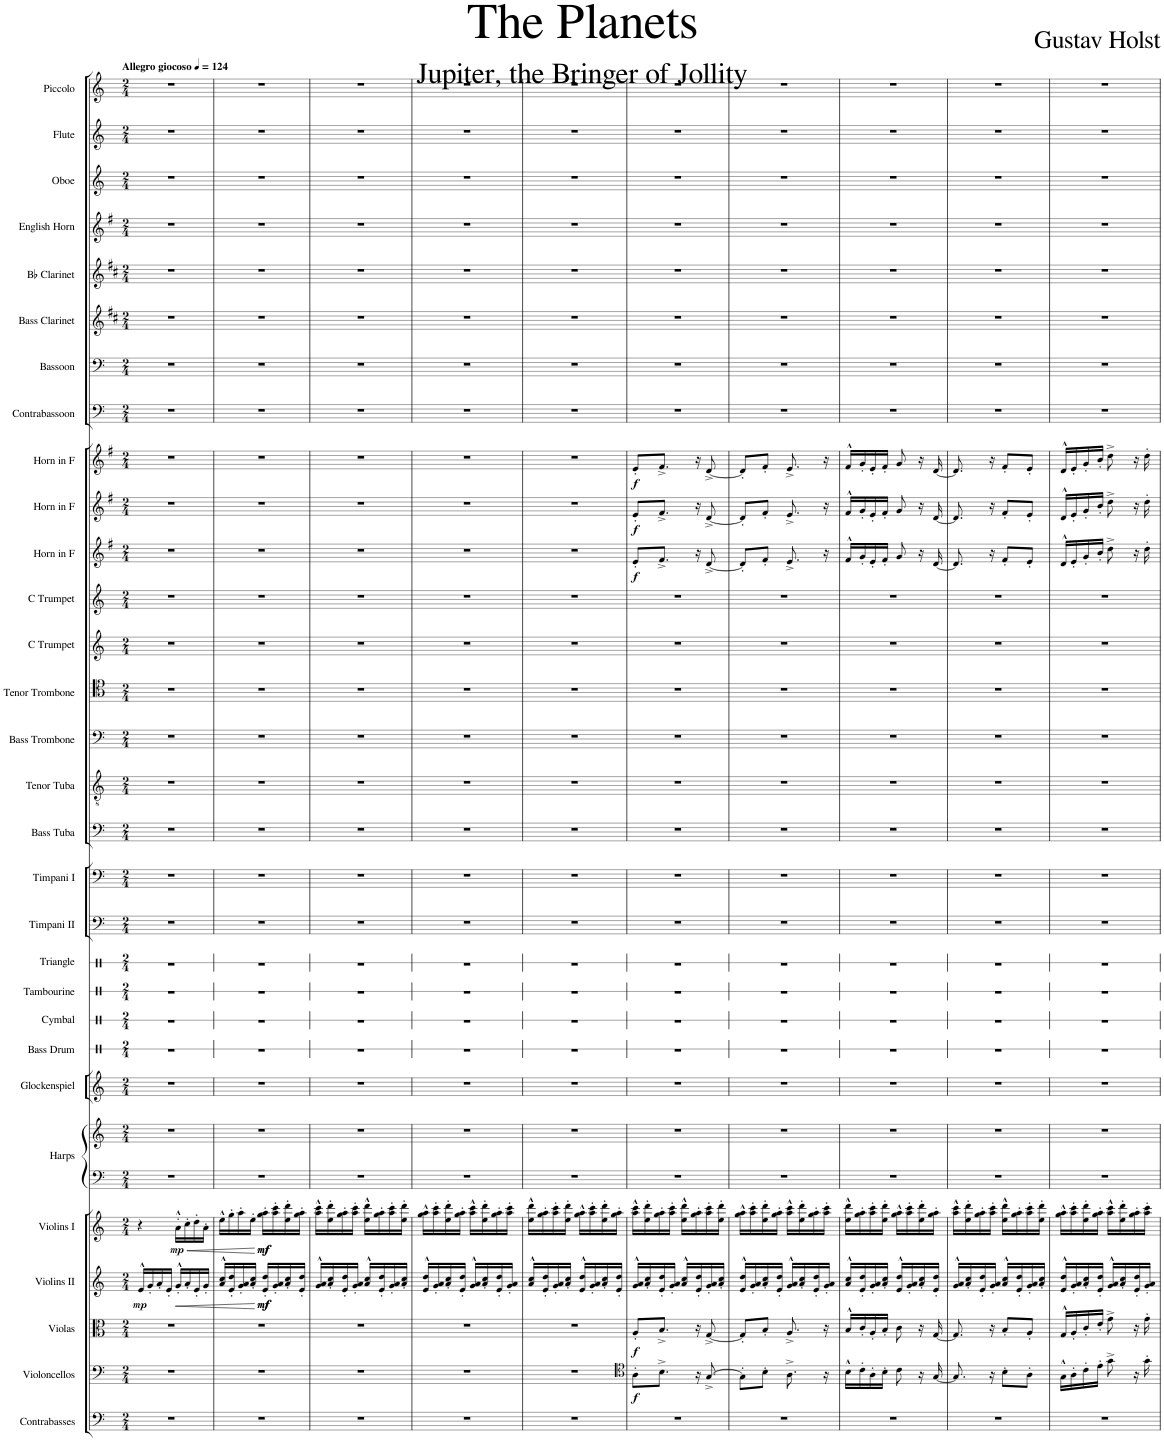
**kern	**kern	**dynam	**kern	**dynam	**kern	**dynam	**kern	**dynam	**kern	**kern	**kern	**kern	**kern	**kern	**kern	**kern	**kern	**kern	**kern	**kern	**kern	**kern	**kern	**kern	**dynam	**kern	**dynam	**kern	**dynam	**kern	**kern	**kern	**kern	**kern	**kern	**kern	**kern
*part30	*part29	*part29	*part28	*part28	*part27	*part27	*part26	*part26	*part25	*part25	*part24	*part23	*part22	*part21	*part20	*part19	*part18	*part17	*part16	*part15	*part14	*part13	*part12	*part11	*part11	*part10	*part10	*part9	*part9	*part8	*part7	*part6	*part5	*part4	*part3	*part2	*part1
*staff31	*staff30	*staff30	*staff29	*staff29	*staff28	*staff28	*staff27	*staff27	*staff26	*staff25	*staff24	*staff23	*staff22	*staff21	*staff20	*staff19	*staff18	*staff17	*staff16	*staff15	*staff14	*staff13	*staff12	*staff11	*staff11	*staff10	*staff10	*staff9	*staff9	*staff8	*staff7	*staff6	*staff5	*staff4	*staff3	*staff2	*staff1
*I"Contrabasses	*I"Violoncellos	*	*I"Violas	*	*I"Violins II	*	*I"Violins I	*	*I"Harps	*	*I"Glockenspiel	*I"Bass Drum	*I"Cymbal	*I"Tambourine	*I"Triangle	*I"Timpani II	*I"Timpani I	*I"Bass Tuba	*I"Tenor Tuba	*I"Bass Trombone	*I"Tenor Trombone	*I"C Trumpet	*I"C Trumpet	*I"Horn in F	*	*I"Horn in F	*	*I"Horn in F	*	*I"Contrabassoon	*I"Bassoon	*I"Bass Clarinet	*I"Bb Clarinet	*I"English Horn	*I"Oboe	*I"Flute	*I"Piccolo
*I'Cbs.	*I'Vcs.	*	*I'Vlas.	*	*I'Vlns.	*	*I'Vlns.	*	*I'Hrp.	*	*I'Glk.	*I'B. Dr.	*I'Cym.	*I'Tamb.	*I'Trgl.	*I'Timp.	*I'Timp.	*I'Tba.	*	*I'B. Tbn.	*I'T. Tbn.	*I'C Tpt.	*I'C Tpt.	*	*	*	*	*	*	*I'Cbsn.	*I'Bsn.	*I'B. Cl.	*I'Bb Cl.	*I'E. Hn.	*I'Ob.	*I'Fl.	*I'Picc.
*	*	*	*	*	*	*	*	*	*	*	*	*stria1	*stria1	*stria1	*stria1	*	*	*	*	*	*	*	*	*	*	*	*	*	*	*	*	*	*	*	*	*	*
*clefF4	*clefF4	*	*clefC3	*	*clefG2	*	*clefG2	*	*clefF4	*clefG2	*clefG2	*clefX	*clefX	*clefX	*clefX	*clefF4	*clefF4	*clefF4	*clefGv2	*clefF4	*clefC4	*clefG2	*clefG2	*clefG2	*	*clefG2	*	*clefG2	*	*clefF4	*clefF4	*clefG2	*clefG2	*clefG2	*clefG2	*clefG2	*clefG2
*Trd7c12	*	*	*	*	*	*	*	*	*	*	*Trd-14c-24	*	*	*	*	*	*	*	*	*	*	*	*	*Trd4c7	*	*Trd4c7	*	*Trd4c7	*	*Trd7c12	*	*Trd8c14	*Trd1c2	*Trd4c7	*	*	*Trd-7c-12
*k[]	*k[]	*	*k[]	*	*k[]	*	*k[]	*	*k[]	*k[]	*k[]	*k[]	*k[]	*k[]	*k[]	*k[]	*k[]	*k[]	*k[]	*k[]	*k[]	*k[]	*k[]	*k[f#]	*	*k[f#]	*	*k[f#]	*	*k[]	*k[]	*k[f#c#]	*k[f#c#]	*k[f#]	*k[]	*k[]	*k[]
*M2/4	*M2/4	*	*M2/4	*	*M2/4	*	*M2/4	*	*M2/4	*M2/4	*M2/4	*M2/4	*M2/4	*M2/4	*M2/4	*M2/4	*M2/4	*M2/4	*M2/4	*M2/4	*M2/4	*M2/4	*M2/4	*M2/4	*	*M2/4	*	*M2/4	*	*M2/4	*M2/4	*M2/4	*M2/4	*M2/4	*M2/4	*M2/4	*M2/4
*MM124	*MM124	*	*MM124	*	*MM124	*	*MM124	*	*MM124	*MM124	*MM124	*MM124	*MM124	*MM124	*MM124	*MM124	*MM124	*MM124	*MM124	*MM124	*MM124	*MM124	*MM124	*MM124	*	*MM124	*	*MM124	*	*MM124	*MM124	*MM124	*MM124	*MM124	*MM124	*MM124	*MM124
=1	=1	=1	=1	=1	=1	=1	=1	=1	=1	=1	=1	=1	=1	=1	=1	=1	=1	=1	=1	=1	=1	=1	=1	=1	=1	=1	=1	=1	=1	=1	=1	=1	=1	=1	=1	=1	=1
!	!	!	!	!	!	!	!	!	!	!	!	!	!	!	!	!	!	!	!	!	!	!	!	!	!	!	!	!	!	!	!	!	!	!	!	!	!LO:TX:a:B:t=Allegro giocoso
!	!	!	!	!	!	!LO:DY:b	!	!	!	!	!	!	!	!	!	!	!	!	!	!	!	!	!	!	!	!	!	!	!	!	!	!	!	!	!	!	!
2r	2r	.	2r	.	16e^^/LL	mp	4r	.	2r	2r	2r	2r	2r	2r	2r	2r	2r	2r	2r	2r	2r	2r	2r	2r	.	2r	.	2r	.	2r	2r	2r	2r	2r	2r	2r	2r
.	.	.	.	.	16g'/	.	.	.	.	.	.	.	.	.	.	.	.	.	.	.	.	.	.	.	.	.	.	.	.	.	.	.	.	.	.	.	.
.	.	.	.	.	16a'/	.	.	.	.	.	.	.	.	.	.	.	.	.	.	.	.	.	.	.	.	.	.	.	.	.	.	.	.	.	.	.	.
.	.	.	.	.	16e'/JJ	.	.	.	.	.	.	.	.	.	.	.	.	.	.	.	.	.	.	.	.	.	.	.	.	.	.	.	.	.	.	.	.
!	!	!	!	!	!	!LO:HP:b	!	!LO:HP:b	!	!	!	!	!	!	!	!	!	!	!	!	!	!	!	!	!	!	!	!	!	!	!	!	!	!	!	!	!
!	!	!	!	!	!	!	!	!LO:DY:n=1:b	!	!	!	!	!	!	!	!	!	!	!	!	!	!	!	!	!	!	!	!	!	!	!	!	!	!	!	!	!
.	.	.	.	.	16g'^^/LL	<	16a'^^\LL	< mp	.	.	.	.	.	.	.	.	.	.	.	.	.	.	.	.	.	.	.	.	.	.	.	.	.	.	.	.	.
.	.	.	.	.	16a'/	.	16cc'\	.	.	.	.	.	.	.	.	.	.	.	.	.	.	.	.	.	.	.	.	.	.	.	.	.	.	.	.	.	.
.	.	.	.	.	16e'/	.	16dd'\	.	.	.	.	.	.	.	.	.	.	.	.	.	.	.	.	.	.	.	.	.	.	.	.	.	.	.	.	.	.
.	.	.	.	.	16g'/JJ	.	16a'\JJ	.	.	.	.	.	.	.	.	.	.	.	.	.	.	.	.	.	.	.	.	.	.	.	.	.	.	.	.	.	.
=2	=2	=2	=2	=2	=2	=2	=2	=2	=2	=2	=2	=2	=2	=2	=2	=2	=2	=2	=2	=2	=2	=2	=2	=2	=2	=2	=2	=2	=2	=2	=2	=2	=2	=2	=2	=2	=2
!	!	!	!	!	!	!	!	!	!	!	!	!	!	!	!	!	!	!	!LO:TX:a:B:color=#FFFFFF:t=Instrument	!	!	!	!	!	!	!	!	!	!	!	!	!	!	!	!	!	!
2r	2r	.	2r	.	16a/^^ 16cc/^^LL	.	16ee^^\LL	.	2r	2r	2r	2r	2r	2r	2r	2r	2r	2r	2r	2r	2r	2r	2r	2r	.	2r	.	2r	.	2r	2r	2r	2r	2r	2r	2r	2r
.	.	.	.	.	16e/' 16dd/'	.	16gg'\	.	.	.	.	.	.	.	.	.	.	.	.	.	.	.	.	.	.	.	.	.	.	.	.	.	.	.	.	.	.
.	.	.	.	.	16g/' 16a/'	.	16aa'\	.	.	.	.	.	.	.	.	.	.	.	.	.	.	.	.	.	.	.	.	.	.	.	.	.	.	.	.	.	.
.	.	.	.	.	16a/' 16cc/'JJ	.	16ee'\JJ	.	.	.	.	.	.	.	.	.	.	.	.	.	.	.	.	.	.	.	.	.	.	.	.	.	.	.	.	.	.
!	!	!	!	!	!	!LO:DY:n=1:b	!	!	!	!	!	!	!	!	!	!	!	!	!	!	!	!	!	!	!	!	!	!	!	!	!	!	!	!	!	!	!
!	!	!	!	!	!	!LO:DY:n=2:b	!	!LO:DY:n=1:b	!	!	!	!	!	!	!	!	!	!	!	!	!	!	!	!	!	!	!	!	!	!	!	!	!	!	!	!	!
!	!	!	!	!	!	!	!	!LO:DY:n=2:b	!	!	!	!	!	!	!	!	!	!	!	!	!	!	!	!	!	!	!	!	!	!	!	!	!	!	!	!	!
.	.	.	.	.	16e/' 16dd/'LL	[ mf mf	16gg\' 16aa\'LL	[ mf mf	.	.	.	.	.	.	.	.	.	.	.	.	.	.	.	.	.	.	.	.	.	.	.	.	.	.	.	.	.
.	.	.	.	.	16g/' 16a/'	.	16aa\' 16ccc\'	.	.	.	.	.	.	.	.	.	.	.	.	.	.	.	.	.	.	.	.	.	.	.	.	.	.	.	.	.	.
.	.	.	.	.	16a/' 16cc/'	.	16ee\' 16ddd\'	.	.	.	.	.	.	.	.	.	.	.	.	.	.	.	.	.	.	.	.	.	.	.	.	.	.	.	.	.	.
.	.	.	.	.	16e/' 16dd/'JJ	.	16gg\' 16aa\'JJ	.	.	.	.	.	.	.	.	.	.	.	.	.	.	.	.	.	.	.	.	.	.	.	.	.	.	.	.	.	.
=3	=3	=3	=3	=3	=3	=3	=3	=3	=3	=3	=3	=3	=3	=3	=3	=3	=3	=3	=3	=3	=3	=3	=3	=3	=3	=3	=3	=3	=3	=3	=3	=3	=3	=3	=3	=3	=3
2r	2r	.	2r	.	16g/^^ 16a/^^LL	.	16aa\^^ 16ccc\^^LL	.	2r	2r	2r	2r	2r	2r	2r	2r	2r	2r	2r	2r	2r	2r	2r	2r	.	2r	.	2r	.	2r	2r	2r	2r	2r	2r	2r	2r
.	.	.	.	.	16a/' 16cc/'	.	16ee\' 16ddd\'	.	.	.	.	.	.	.	.	.	.	.	.	.	.	.	.	.	.	.	.	.	.	.	.	.	.	.	.	.	.
.	.	.	.	.	16e/' 16dd/'	.	16gg\' 16aa\'	.	.	.	.	.	.	.	.	.	.	.	.	.	.	.	.	.	.	.	.	.	.	.	.	.	.	.	.	.	.
.	.	.	.	.	16g/' 16a/'JJ	.	16aa\' 16ccc\'JJ	.	.	.	.	.	.	.	.	.	.	.	.	.	.	.	.	.	.	.	.	.	.	.	.	.	.	.	.	.	.
.	.	.	.	.	16a/^^ 16cc/^^LL	.	16ee\^^ 16ddd\^^LL	.	.	.	.	.	.	.	.	.	.	.	.	.	.	.	.	.	.	.	.	.	.	.	.	.	.	.	.	.	.
.	.	.	.	.	16e/' 16dd/'	.	16gg\' 16aa\'	.	.	.	.	.	.	.	.	.	.	.	.	.	.	.	.	.	.	.	.	.	.	.	.	.	.	.	.	.	.
.	.	.	.	.	16g/' 16a/'	.	16aa\' 16ccc\'	.	.	.	.	.	.	.	.	.	.	.	.	.	.	.	.	.	.	.	.	.	.	.	.	.	.	.	.	.	.
.	.	.	.	.	16a/' 16cc/'JJ	.	16ee\' 16ddd\'JJ	.	.	.	.	.	.	.	.	.	.	.	.	.	.	.	.	.	.	.	.	.	.	.	.	.	.	.	.	.	.
=4	=4	=4	=4	=4	=4	=4	=4	=4	=4	=4	=4	=4	=4	=4	=4	=4	=4	=4	=4	=4	=4	=4	=4	=4	=4	=4	=4	=4	=4	=4	=4	=4	=4	=4	=4	=4	=4
2r	2r	.	2r	.	16e/^^ 16dd/^^LL	.	16gg\^^ 16aa\^^LL	.	2r	2r	2r	2r	2r	2r	2r	2r	2r	2r	2r	2r	2r	2r	2r	2r	.	2r	.	2r	.	2r	2r	2r	2r	2r	2r	2r	2r
.	.	.	.	.	16g/' 16a/'	.	16aa\' 16ccc\'	.	.	.	.	.	.	.	.	.	.	.	.	.	.	.	.	.	.	.	.	.	.	.	.	.	.	.	.	.	.
.	.	.	.	.	16a/' 16cc/'	.	16ee\' 16ddd\'	.	.	.	.	.	.	.	.	.	.	.	.	.	.	.	.	.	.	.	.	.	.	.	.	.	.	.	.	.	.
.	.	.	.	.	16e/' 16dd/'JJ	.	16gg\' 16aa\'JJ	.	.	.	.	.	.	.	.	.	.	.	.	.	.	.	.	.	.	.	.	.	.	.	.	.	.	.	.	.	.
.	.	.	.	.	16g/^^ 16a/^^LL	.	16aa\^^ 16ccc\^^LL	.	.	.	.	.	.	.	.	.	.	.	.	.	.	.	.	.	.	.	.	.	.	.	.	.	.	.	.	.	.
.	.	.	.	.	16a/' 16cc/'	.	16ee\' 16ddd\'	.	.	.	.	.	.	.	.	.	.	.	.	.	.	.	.	.	.	.	.	.	.	.	.	.	.	.	.	.	.
.	.	.	.	.	16e/' 16dd/'	.	16gg\' 16aa\'	.	.	.	.	.	.	.	.	.	.	.	.	.	.	.	.	.	.	.	.	.	.	.	.	.	.	.	.	.	.
.	.	.	.	.	16g/' 16a/'JJ	.	16aa\' 16ccc\'JJ	.	.	.	.	.	.	.	.	.	.	.	.	.	.	.	.	.	.	.	.	.	.	.	.	.	.	.	.	.	.
=5	=5	=5	=5	=5	=5	=5	=5	=5	=5	=5	=5	=5	=5	=5	=5	=5	=5	=5	=5	=5	=5	=5	=5	=5	=5	=5	=5	=5	=5	=5	=5	=5	=5	=5	=5	=5	=5
2r	2r	.	2r	.	16a/^^ 16cc/^^LL	.	16ee\^^ 16ddd\^^LL	.	2r	2r	2r	2r	2r	2r	2r	2r	2r	2r	2r	2r	2r	2r	2r	2r	.	2r	.	2r	.	2r	2r	2r	2r	2r	2r	2r	2r
.	.	.	.	.	16e/' 16dd/'	.	16gg\' 16aa\'	.	.	.	.	.	.	.	.	.	.	.	.	.	.	.	.	.	.	.	.	.	.	.	.	.	.	.	.	.	.
.	.	.	.	.	16g/' 16a/'	.	16aa\' 16ccc\'	.	.	.	.	.	.	.	.	.	.	.	.	.	.	.	.	.	.	.	.	.	.	.	.	.	.	.	.	.	.
.	.	.	.	.	16a/' 16cc/'JJ	.	16ee\' 16ddd\'JJ	.	.	.	.	.	.	.	.	.	.	.	.	.	.	.	.	.	.	.	.	.	.	.	.	.	.	.	.	.	.
.	.	.	.	.	16e/^^ 16dd/^^LL	.	16gg\^^ 16aa\^^LL	.	.	.	.	.	.	.	.	.	.	.	.	.	.	.	.	.	.	.	.	.	.	.	.	.	.	.	.	.	.
.	.	.	.	.	16g/' 16a/'	.	16aa\' 16ccc\'	.	.	.	.	.	.	.	.	.	.	.	.	.	.	.	.	.	.	.	.	.	.	.	.	.	.	.	.	.	.
.	.	.	.	.	16a/' 16cc/'	.	16ee\' 16ddd\'	.	.	.	.	.	.	.	.	.	.	.	.	.	.	.	.	.	.	.	.	.	.	.	.	.	.	.	.	.	.
.	.	.	.	.	16e/' 16dd/'JJ	.	16gg\' 16aa\'JJ	.	.	.	.	.	.	.	.	.	.	.	.	.	.	.	.	.	.	.	.	.	.	.	.	.	.	.	.	.	.
=6	=6	=6	=6	=6	=6	=6	=6	=6	=6	=6	=6	=6	=6	=6	=6	=6	=6	=6	=6	=6	=6	=6	=6	=6	=6	=6	=6	=6	=6	=6	=6	=6	=6	=6	=6	=6	=6
*	*clefC4	*	*	*	*	*	*	*	*	*	*	*	*	*	*	*	*	*	*	*	*	*	*	*	*	*	*	*	*	*	*	*	*	*	*	*	*
!	!	!LO:DY:b	!	!LO:DY:b	!	!	!	!	!	!	!	!	!	!	!	!	!	!	!	!	!	!	!	!	!LO:DY:b	!	!LO:DY:b	!	!LO:DY:b	!	!	!	!	!	!	!	!
2r	8A'\L	f	8A'/L	f	16g/^^ 16a/^^LL	.	16aa\^^ 16ccc\^^LL	.	2r	2r	2r	2r	2r	2r	2r	2r	2r	2r	2r	2r	2r	2r	2r	8e'/L	f	8e'/L	f	8e'/L	f	2r	2r	2r	2r	2r	2r	2r	2r
.	.	.	.	.	16a/' 16cc/'	.	16ee\' 16ddd\'	.	.	.	.	.	.	.	.	.	.	.	.	.	.	.	.	.	.	.	.	.	.	.	.	.	.	.	.	.	.
.	8.B^\J	.	8.B^/J	.	16e/' 16dd/'	.	16gg\' 16aa\'	.	.	.	.	.	.	.	.	.	.	.	.	.	.	.	.	8.f#^/J	.	8.f#^/J	.	8.f#^/J	.	.	.	.	.	.	.	.	.
.	.	.	.	.	16g/' 16a/'JJ	.	16aa\' 16ccc\'JJ	.	.	.	.	.	.	.	.	.	.	.	.	.	.	.	.	.	.	.	.	.	.	.	.	.	.	.	.	.	.
.	.	.	.	.	16a/^^ 16cc/^^LL	.	16ee\^^ 16ddd\^^LL	.	.	.	.	.	.	.	.	.	.	.	.	.	.	.	.	.	.	.	.	.	.	.	.	.	.	.	.	.	.
.	16r	.	16r	.	16e/' 16dd/'	.	16gg\' 16aa\'	.	.	.	.	.	.	.	.	.	.	.	.	.	.	.	.	16r	.	16r	.	16r	.	.	.	.	.	.	.	.	.
.	[8G^/	.	[8G^/	.	16g/' 16a/'	.	16aa\' 16ccc\'	.	.	.	.	.	.	.	.	.	.	.	.	.	.	.	.	[8d^/	.	[8d^/	.	[8d^/	.	.	.	.	.	.	.	.	.
.	.	.	.	.	16a/' 16cc/'JJ	.	16ee\' 16ddd\'JJ	.	.	.	.	.	.	.	.	.	.	.	.	.	.	.	.	.	.	.	.	.	.	.	.	.	.	.	.	.	.
=7	=7	=7	=7	=7	=7	=7	=7	=7	=7	=7	=7	=7	=7	=7	=7	=7	=7	=7	=7	=7	=7	=7	=7	=7	=7	=7	=7	=7	=7	=7	=7	=7	=7	=7	=7	=7	=7
2r	8G'\L]	.	8G'/L]	.	16e/^^ 16dd/^^LL	.	16gg\^^ 16aa\^^LL	.	2r	2r	2r	2r	2r	2r	2r	2r	2r	2r	2r	2r	2r	2r	2r	8d'/L]	.	8d'/L]	.	8d'/L]	.	2r	2r	2r	2r	2r	2r	2r	2r
.	.	.	.	.	16g/' 16a/'	.	16aa\' 16ccc\'	.	.	.	.	.	.	.	.	.	.	.	.	.	.	.	.	.	.	.	.	.	.	.	.	.	.	.	.	.	.
.	8B'\J	.	8B'/J	.	16a/' 16cc/'	.	16ee\' 16ddd\'	.	.	.	.	.	.	.	.	.	.	.	.	.	.	.	.	8f#'/J	.	8f#'/J	.	8f#'/J	.	.	.	.	.	.	.	.	.
.	.	.	.	.	16e/' 16dd/'JJ	.	16gg\' 16aa\'JJ	.	.	.	.	.	.	.	.	.	.	.	.	.	.	.	.	.	.	.	.	.	.	.	.	.	.	.	.	.	.
.	8.A^\	.	8.A^/	.	16g/^^ 16a/^^LL	.	16aa\^^ 16ccc\^^LL	.	.	.	.	.	.	.	.	.	.	.	.	.	.	.	.	8.e^/	.	8.e^/	.	8.e^/	.	.	.	.	.	.	.	.	.
.	.	.	.	.	16a/' 16cc/'	.	16ee\' 16ddd\'	.	.	.	.	.	.	.	.	.	.	.	.	.	.	.	.	.	.	.	.	.	.	.	.	.	.	.	.	.	.
.	.	.	.	.	16e/' 16dd/'	.	16gg\' 16aa\'	.	.	.	.	.	.	.	.	.	.	.	.	.	.	.	.	.	.	.	.	.	.	.	.	.	.	.	.	.	.
.	16r	.	16r	.	16g/' 16a/'JJ	.	16aa\' 16ccc\'JJ	.	.	.	.	.	.	.	.	.	.	.	.	.	.	.	.	16r	.	16r	.	16r	.	.	.	.	.	.	.	.	.
=8	=8	=8	=8	=8	=8	=8	=8	=8	=8	=8	=8	=8	=8	=8	=8	=8	=8	=8	=8	=8	=8	=8	=8	=8	=8	=8	=8	=8	=8	=8	=8	=8	=8	=8	=8	=8	=8
2r	16B^^\LL	.	16B^^/LL	.	16a/^^ 16cc/^^LL	.	16ee\^^ 16ddd\^^LL	.	2r	2r	2r	2r	2r	2r	2r	2r	2r	2r	2r	2r	2r	2r	2r	16f#^^/LL	.	16f#^^/LL	.	16f#^^/LL	.	2r	2r	2r	2r	2r	2r	2r	2r
.	16c'\	.	16c'/	.	16e/' 16dd/'	.	16gg\' 16aa\'	.	.	.	.	.	.	.	.	.	.	.	.	.	.	.	.	16g'/	.	16g'/	.	16g'/	.	.	.	.	.	.	.	.	.
.	16A'\	.	16A'/	.	16g/' 16a/'	.	16aa\' 16ccc\'	.	.	.	.	.	.	.	.	.	.	.	.	.	.	.	.	16e'/	.	16e'/	.	16e'/	.	.	.	.	.	.	.	.	.
.	16B'\JJ	.	16B'/JJ	.	16a/' 16cc/'JJ	.	16ee\' 16ddd\'JJ	.	.	.	.	.	.	.	.	.	.	.	.	.	.	.	.	16f#'/JJ	.	16f#'/JJ	.	16f#'/JJ	.	.	.	.	.	.	.	.	.
.	8c\	.	8c\	.	16e/^^ 16dd/^^LL	.	16gg\^^ 16aa\^^LL	.	.	.	.	.	.	.	.	.	.	.	.	.	.	.	.	8g/	.	8g/	.	8g/	.	.	.	.	.	.	.	.	.
.	.	.	.	.	16g/' 16a/'	.	16aa\' 16ccc\'	.	.	.	.	.	.	.	.	.	.	.	.	.	.	.	.	.	.	.	.	.	.	.	.	.	.	.	.	.	.
.	16r	.	16r	.	16a/' 16cc/'	.	16ee\' 16ddd\'	.	.	.	.	.	.	.	.	.	.	.	.	.	.	.	.	16r	.	16r	.	16r	.	.	.	.	.	.	.	.	.
.	[16G/	.	[16G/	.	16e/' 16dd/'JJ	.	16gg\' 16aa\'JJ	.	.	.	.	.	.	.	.	.	.	.	.	.	.	.	.	[16d/	.	[16d/	.	[16d/	.	.	.	.	.	.	.	.	.
=9	=9	=9	=9	=9	=9	=9	=9	=9	=9	=9	=9	=9	=9	=9	=9	=9	=9	=9	=9	=9	=9	=9	=9	=9	=9	=9	=9	=9	=9	=9	=9	=9	=9	=9	=9	=9	=9
2r	8.G/]	.	8.G/]	.	16g/^^ 16a/^^LL	.	16aa\^^ 16ccc\^^LL	.	2r	2r	2r	2r	2r	2r	2r	2r	2r	2r	2r	2r	2r	2r	2r	8.d/]	.	8.d/]	.	8.d/]	.	2r	2r	2r	2r	2r	2r	2r	2r
.	.	.	.	.	16a/' 16cc/'	.	16ee\' 16ddd\'	.	.	.	.	.	.	.	.	.	.	.	.	.	.	.	.	.	.	.	.	.	.	.	.	.	.	.	.	.	.
.	.	.	.	.	16e/' 16dd/'	.	16gg\' 16aa\'	.	.	.	.	.	.	.	.	.	.	.	.	.	.	.	.	.	.	.	.	.	.	.	.	.	.	.	.	.	.
.	16r	.	16r	.	16g/' 16a/'JJ	.	16aa\' 16ccc\'JJ	.	.	.	.	.	.	.	.	.	.	.	.	.	.	.	.	16r	.	16r	.	16r	.	.	.	.	.	.	.	.	.
.	8B'\L	.	8B'/L	.	16a/^^ 16cc/^^LL	.	16ee\^^ 16ddd\^^LL	.	.	.	.	.	.	.	.	.	.	.	.	.	.	.	.	8f#'/L	.	8f#'/L	.	8f#'/L	.	.	.	.	.	.	.	.	.
.	.	.	.	.	16e/' 16dd/'	.	16gg\' 16aa\'	.	.	.	.	.	.	.	.	.	.	.	.	.	.	.	.	.	.	.	.	.	.	.	.	.	.	.	.	.	.
.	8A'\J	.	8A'/J	.	16g/' 16a/'	.	16aa\' 16ccc\'	.	.	.	.	.	.	.	.	.	.	.	.	.	.	.	.	8e'/J	.	8e'/J	.	8e'/J	.	.	.	.	.	.	.	.	.
.	.	.	.	.	16a/' 16cc/'JJ	.	16ee\' 16ddd\'JJ	.	.	.	.	.	.	.	.	.	.	.	.	.	.	.	.	.	.	.	.	.	.	.	.	.	.	.	.	.	.
=10	=10	=10	=10	=10	=10	=10	=10	=10	=10	=10	=10	=10	=10	=10	=10	=10	=10	=10	=10	=10	=10	=10	=10	=10	=10	=10	=10	=10	=10	=10	=10	=10	=10	=10	=10	=10	=10
2r	16G^^\LL	.	16G^^/LL	.	16e/^^ 16dd/^^LL	.	16gg\^^ 16aa\^^LL	.	2r	2r	2r	2r	2r	2r	2r	2r	2r	2r	2r	2r	2r	2r	2r	16d^^/LL	.	16d^^/LL	.	16d^^/LL	.	2r	2r	2r	2r	2r	2r	2r	2r
.	16A'\	.	16A'/	.	16g/' 16a/'	.	16aa\' 16ccc\'	.	.	.	.	.	.	.	.	.	.	.	.	.	.	.	.	16e'/	.	16e'/	.	16e'/	.	.	.	.	.	.	.	.	.
.	16c'\	.	16c'/	.	16a/' 16cc/'	.	16ee\' 16ddd\'	.	.	.	.	.	.	.	.	.	.	.	.	.	.	.	.	16g'/	.	16g'/	.	16g'/	.	.	.	.	.	.	.	.	.
.	16e'\JJ	.	16e'/JJ	.	16e/' 16dd/'JJ	.	16gg\' 16aa\'JJ	.	.	.	.	.	.	.	.	.	.	.	.	.	.	.	.	16b'/JJ	.	16b'/JJ	.	16b'/JJ	.	.	.	.	.	.	.	.	.
.	8g^\	.	8g^\	.	16g/^^ 16a/^^LL	.	16aa\^^ 16ccc\^^LL	.	.	.	.	.	.	.	.	.	.	.	.	.	.	.	.	8dd^\	.	8dd^\	.	8dd^\	.	.	.	.	.	.	.	.	.
.	.	.	.	.	16a/' 16cc/'	.	16ee\' 16ddd\'	.	.	.	.	.	.	.	.	.	.	.	.	.	.	.	.	.	.	.	.	.	.	.	.	.	.	.	.	.	.
.	16r	.	16r	.	16e/' 16dd/'	.	16gg\' 16aa\'	.	.	.	.	.	.	.	.	.	.	.	.	.	.	.	.	16r	.	16r	.	16r	.	.	.	.	.	.	.	.	.
.	16g'\	.	16g'\	.	16g/' 16a/'JJ	.	16aa\' 16ccc\'JJ	.	.	.	.	.	.	.	.	.	.	.	.	.	.	.	.	16dd'\	.	16dd'\	.	16dd'\	.	.	.	.	.	.	.	.	.
=	=	=	=	=	=	=	=	=	=	=	=	=	=	=	=	=	=	=	=	=	=	=	=	=	=	=	=	=	=	=	=	=	=	=	=	=	=
*-	*-	*-	*-	*-	*-	*-	*-	*-	*-	*-	*-	*-	*-	*-	*-	*-	*-	*-	*-	*-	*-	*-	*-	*-	*-	*-	*-	*-	*-	*-	*-	*-	*-	*-	*-	*-	*-
